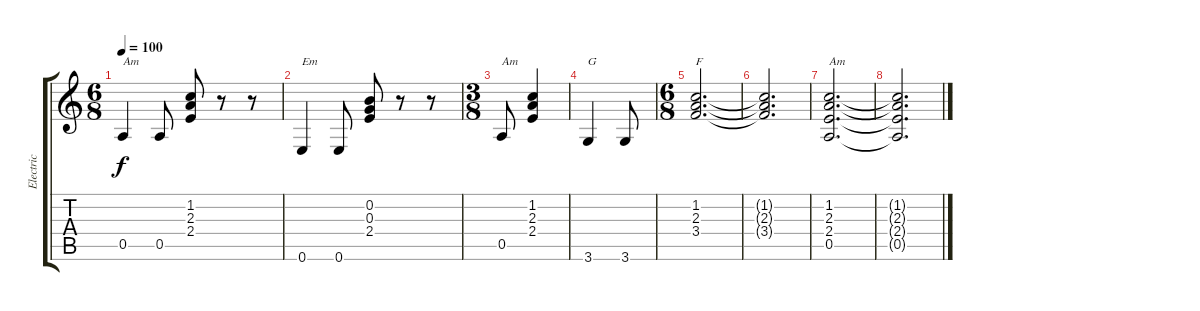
\track ("Electric" "Electric") {instrument overdrivenguitar}
\staff {score tabs}
\tuning (E4 B3 G3 D3 A2 E2) {hide}
\ts (6 8)
\tempo 100
\clef g2
\ks c
0.5.4{txt "Am" dy f} 0.5.8 (1.2 2.3 2.4).8 r.8 r.8 |
0.6.4{txt "Em"} 0.6.8 (0.2 0.3 2.4).8 r.8 r.8 |
\ts (3 8)
0.5.8{txt "Am"} (1.2 2.3 2.4).4 |
3.6.4{txt "G"} 3.6.8 |
\ts (6 8)
(1.2 2.3 3.4).2{d txt "F"} |
(1.2{t} 2.3{t} 3.4{t}).2{d} |
(1.2 2.3 2.4 0.5).2{d txt "Am"} |
(1.2{t} 2.3{t} 2.4{t} 0.5{t}).2{d}
